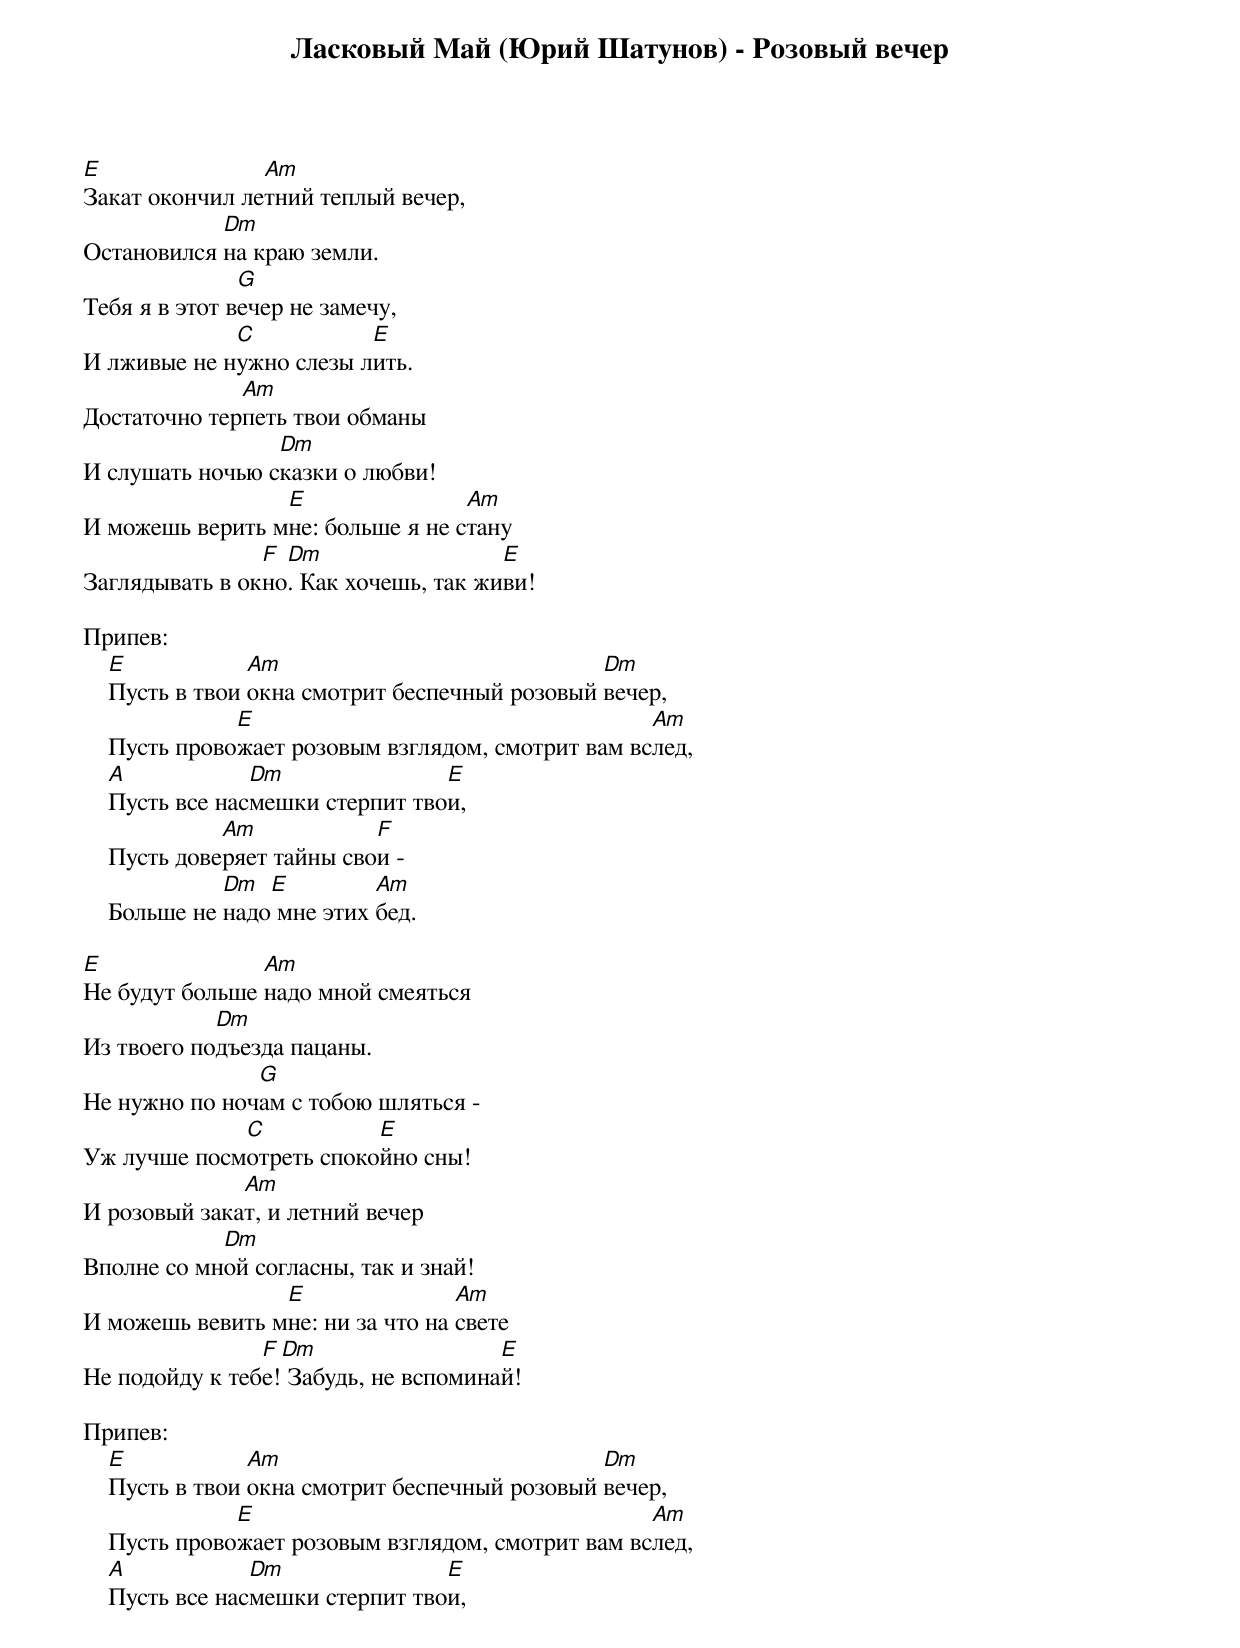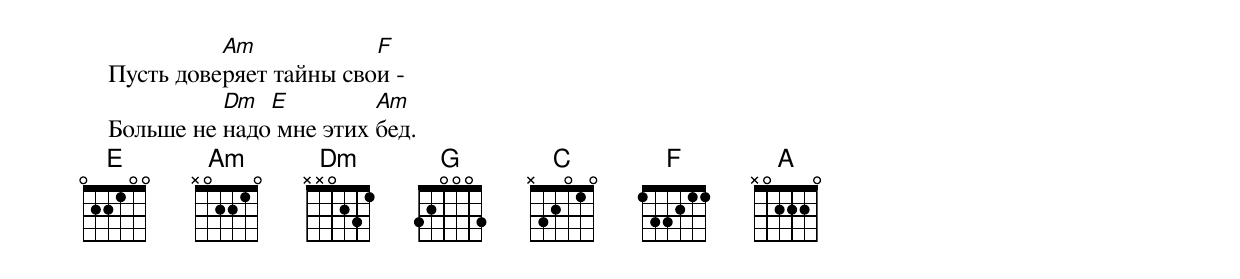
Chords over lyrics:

Ласковый Май (Юрий Шатунов) - Розовый вечер

E               Am
Закат окончил летний теплый вечер,
            Dm
Остановился на краю земли.
               G
Тебя я в этот вечер не замечу,
             C           E
И лживые не нужно слезы лить.
              Am
Достаточно терпеть твои обманы
                 Dm
И слушать ночью сказки о любви!
                 E                Am
И можешь верить мне: больше я не стану
                F Dm                  E
Заглядывать в окно. Как хочешь, так живи!

Припев:
    E            Am                             Dm
    Пусть в твои окна смотрит беспечный розовый вечер,
               E                                    Am
    Пусть провожает розовым взглядом, смотрит вам вслед,
    A            Dm               E
    Пусть все насмешки стерпит твои,
              Am            F
    Пусть доверяет тайны свои -
              Dm  E         Am
    Больше не надо мне этих бед.

E               Am
Не будут больше надо мной смеяться
            Dm
Из твоего подъезда пацаны.
               G
Не нужно по ночам с тобою шляться -
             C           E
Уж лучше посмотреть спокойно сны!
              Am
И розовый закат, и летний вечер
            Dm
Вполне со мной согласны, так и знай!
                 E                Am
И можешь вевить мне: ни за что на свете
                F Dm                  E
Не подойду к тебе! Забудь, не вспоминай!

Припев:
    E            Am                             Dm
    Пусть в твои окна смотрит беспечный розовый вечер,
               E                                    Am
    Пусть провожает розовым взглядом, смотрит вам вслед,
    A            Dm               E
    Пусть все насмешки стерпит твои,
              Am            F
    Пусть доверяет тайны свои -
              Dm  E         Am
    Больше не надо мне этих бед.
